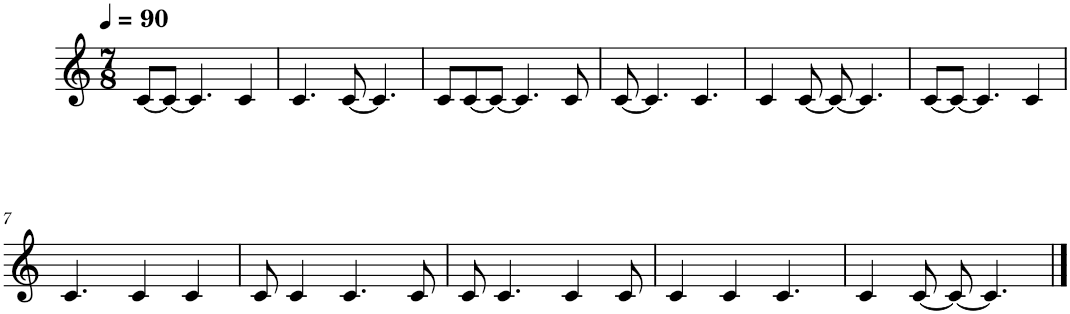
**kern
*part1
*staff1
*I"Piano
*I'Pno.
*clefG2
*k[]
*M7/8
*MM90
=1
[8c/L
8c/J_
4.c/]
4c/
=2
4.c/
[8c/
4.c/]
=3
8c/L
[8c/
8c/J_
4.c/]
8c/
=4
[8c/
4.c/]
4.c/
=5
4c/
[8c/
8c/_
4.c/]
=6
[8c/L
8c/J_
4.c/]
4c/
!!LO:LB:g=z
=7
4.c/
4c/
4c/
=8
8c/
4c/
4.c/
8c/
=9
8c/
4.c/
4c/
8c/
=10
4c/
4c/
4.c/
=11
4c/
[8c/
8c/_
4.c/]
==
*-
